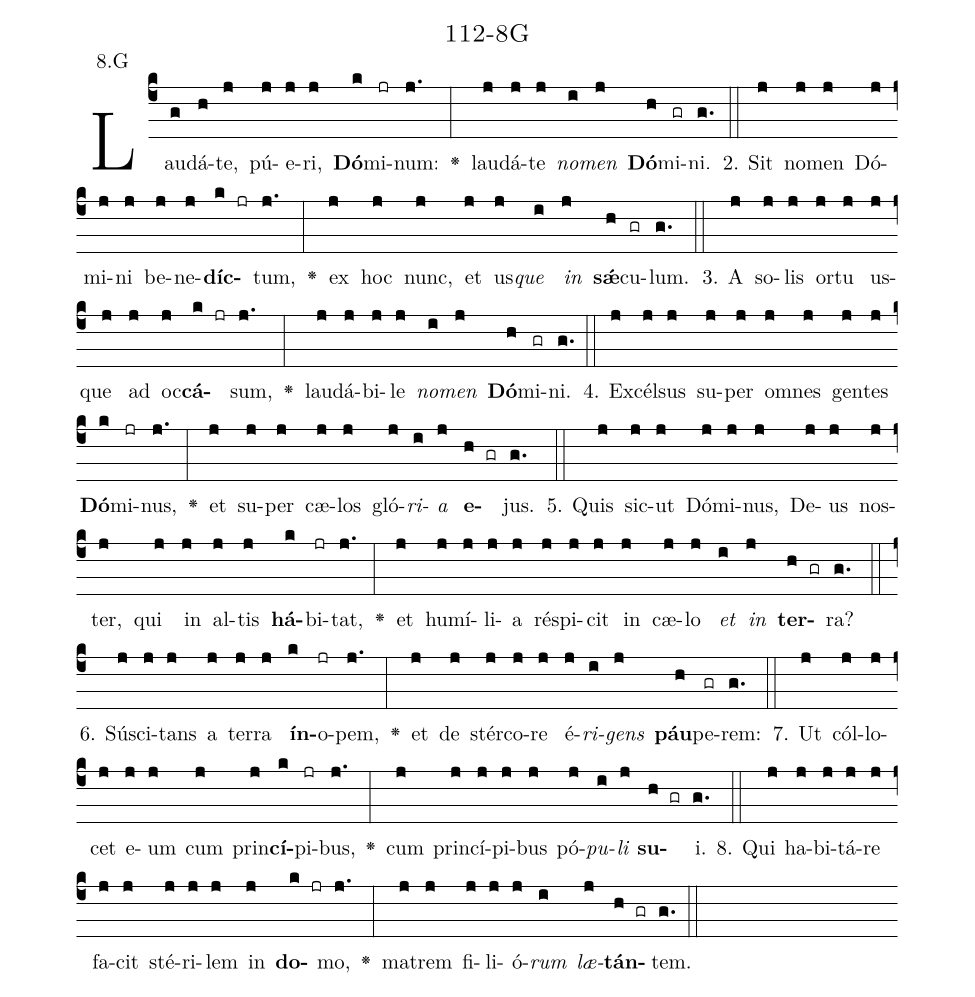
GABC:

name: 112-8G;
annotation: 8.G;
%%
(c4)Lau(g)dá(h)te,(j) pú(j)e(j)ri,(j) <b>Dó</b>(k)mi(jr)num:(j.) <v>\greheightstar</v>(:) lau(j)dá(j)te(j) <i>no</i>(i)<i>men</i>(j) <b>Dó</b>(h)mi(gr)ni.(g.) (::)
2. Sit(j) no(j)men(j) Dó(j)mi(j)ni(j) be(j)ne(j)<b>díc</b>(k jr)tum,(j.) <v>\greheightstar</v>(:) ex(j) hoc(j) nunc,(j) et(j) us(j)<i>que</i>(i) <i>in</i>(j) <b>sǽ</b>(h)cu(gr)lum.(g.) (::)
3. A(j) so(j)lis(j) or(j)tu(j) us(j)que(j) ad(j) oc(j)<b>cá</b>(k jr)sum,(j.) <v>\greheightstar</v>(:) lau(j)dá(j)bi(j)le(j) <i>no</i>(i)<i>men</i>(j) <b>Dó</b>(h)mi(gr)ni.(g.) (::)
4. Ex(j)cél(j)sus(j) su(j)per(j) om(j)nes(j) gen(j)tes(j) <b>Dó</b>(k)mi(jr)nus,(j.) <v>\greheightstar</v>(:) et(j) su(j)per(j) cæ(j)los(j) gló(j)<i>ri</i>(i)<i>a</i>(j) <b>e</b>(h gr)jus.(g.) (::)
5. Quis(j) sic(j)ut(j) Dó(j)mi(j)nus,(j) De(j)us(j) nos(j)ter,(j) qui(j) in(j) al(j)tis(j) <b>há</b>(k)bi(jr)tat,(j.) <v>\greheightstar</v>(:) et(j) hu(j)mí(j)li(j)a(j) ré(j)spi(j)cit(j) in(j) cæ(j)lo(j) <i>et</i>(i) <i>in</i>(j) <b>ter</b>(h gr)ra?(g.) (::)
6. Sú(j)sci(j)tans(j) a(j) ter(j)ra(j) <b>ín</b>(k)o(jr)pem,(j.) <v>\greheightstar</v>(:) et(j) de(j) stér(j)co(j)re(j) é(j)<i>ri</i>(i)<i>gens</i>(j) <b>páu</b>(h)pe(gr)rem:(g.) (::)
7. Ut(j) cól(j)lo(j)cet(j) e(j)um(j) cum(j) prin(j)<b>cí</b>(k)pi(jr)bus,(j.) <v>\greheightstar</v>(:) cum(j) prin(j)cí(j)pi(j)bus(j) pó(j)<i>pu</i>(i)<i>li</i>(j) <b>su</b>(h gr)i.(g.) (::)
8. Qui(j) ha(j)bi(j)tá(j)re(j) fa(j)cit(j) sté(j)ri(j)lem(j) in(j) <b>do</b>(k jr)mo,(j.) <v>\greheightstar</v>(:) ma(j)trem(j) fi(j)li(j)ó(j)<i>rum</i>(i) <i>læ</i>(j)<b>tán</b>(h gr)tem.(g.) (::)
